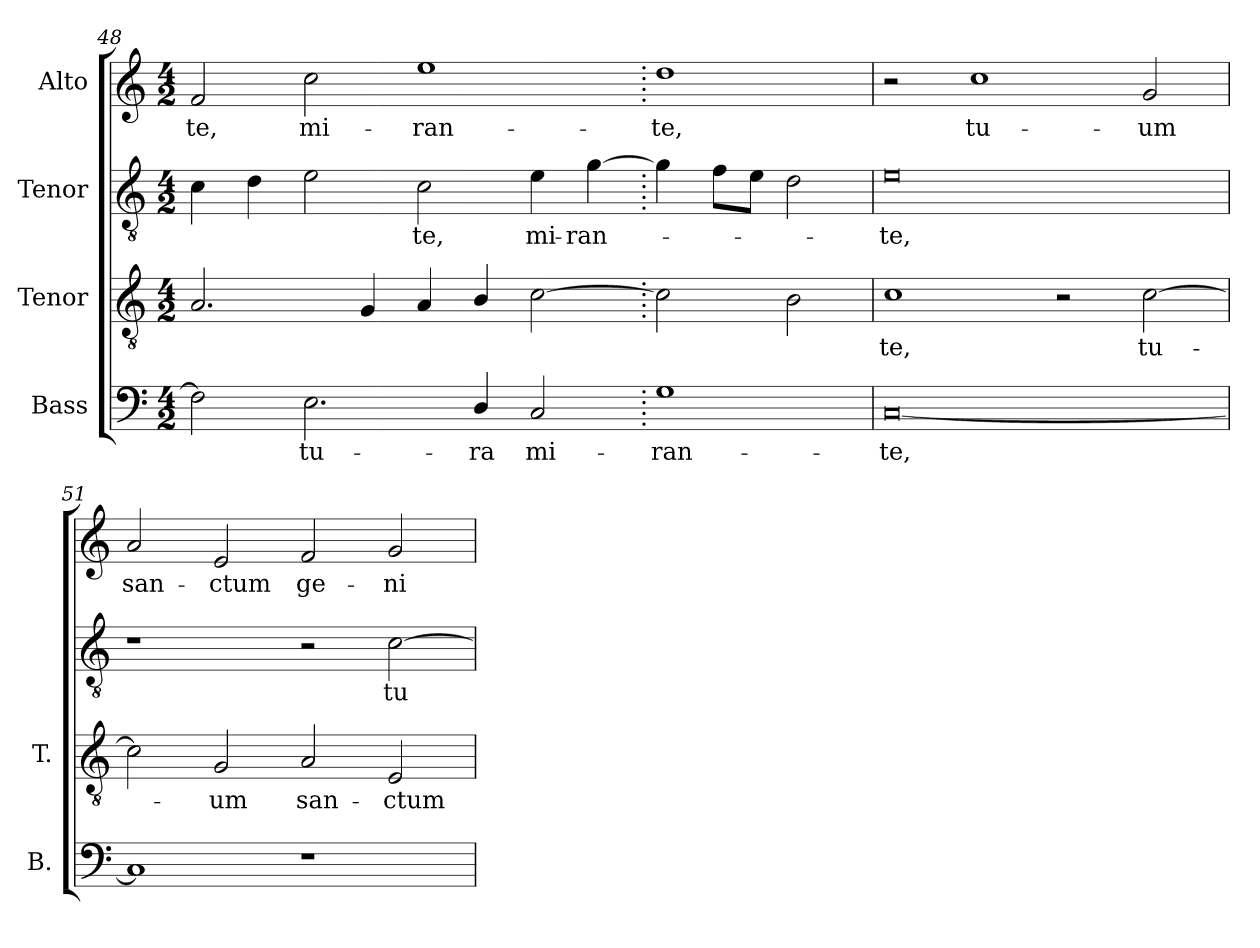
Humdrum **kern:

**kern	**text	**kern	**text	**kern	**text	**kern	**text
*part4	*part4	*part3	*part3	*part2	*part2	*part1	*part1
*staff4	*staff4	*staff3	*staff3	*staff2	*staff2	*staff1	*staff1
*I"Bass	*	*I"Tenor	*	*I"Tenor	*	*I"Alto	*
*I'B.	*	*I'T.	*	*	*	*	*
*clefF4	*	*clefGv2	*	*clefGv2	*	*clefG2	*
*	*	*ITrd7c12	*	*ITrd7c12	*	*	*
*k[]	*	*k[]	*	*k[]	*	*k[]	*
*C:	*	*C:	*	*C:	*	*C:	*
*M4/2	*	*M4/2	*	*M4/2	*	*M4/2	*
=48	=48	=48	=48	=48	=48	=48	=48
!	!	!	!	!	!	!	!LO:LY:b:color=#000000
2Fi\]	.	2.AAi/	.	4Ci\	.	2fi/	-te,
.	.	.	.	4Di\	.	.	.
!	!LO:LY:b:color=#000000	!	!	!	!	!	!
!	!	!	!	!	!	!	!LO:LY:b:color=#000000
2.Ei\	-tu-	.	.	2Ei\	.	2cci\	mi-
.	.	4GGi/	.	.	.	.	.
!	!	!	!	!	!LO:LY:b:color=#000000	!	!
!	!	!	!	!	!	!	!LO:LY:b:color=#000000
.	.	4AAi/	.	2Ci\	-te,	1eei	-ran-
!	!LO:LY:b:color=#000000	!	!	!	!	!	!
4Di/	-ra	4BBi/	.	.	.	.	.
!	!LO:LY:b:color=#000000	!	!	!	!	!	!
!	!	!	!	!	!LO:LY:b:color=#000000	!	!
2Ci/	mi-	[2Ci\	.	4Ei\	mi-	.	.
!	!	!	!	!	!LO:LY:b:color=#000000	!	!
.	.	.	.	[4Gi\	-ran-	.	.
=49.	=49.	=49.	=49.	=49.	=49.	=49.	=49.
!	!LO:LY:b:color=#000000	!	!	!	!	!	!
!	!	!	!	!	!	!	!LO:LY:b:color=#000000
1Gi	-ran-	2Ci\]	.	4Gi\]	.	1ddi	-te,
.	.	.	.	8Fi\L	.	.	.
.	.	.	.	8Ei\J	.	.	.
.	.	2BBi\	.	2Di\	.	.	.
!!LO:PB:g=z
=50	=50	=50	=50	=50	=50	=50	=50
!	!LO:LY:b:color=#000000	!	!	!	!	!	!
!	!	!	!LO:LY:b:color=#000000	!	!	!	!
!	!	!	!	!	!LO:LY:b:color=#000000	!	!
[0Ci	-te,	1Ci	-te,	0Ei	-te,	2r	.
!	!	!	!	!	!	!	!LO:LY:b:color=#000000
.	.	.	.	.	.	1cci	tu-
.	.	2r	.	.	.	.	.
!	!	!	!LO:LY:b:color=#000000	!	!	!	!
!	!	!	!	!	!	!	!LO:LY:b:color=#000000
.	.	[2Ci\	tu-	.	.	2gi/	-um
=51	=51	=51	=51	=51	=51	=51	=51
!	!	!	!	!	!	!	!LO:LY:b:color=#000000
1Ci]	.	2Ci\]	.	1r	.	2ai/	san-
!	!	!	!LO:LY:b:color=#000000	!	!	!	!
!	!	!	!	!	!	!	!LO:LY:b:color=#000000
.	.	2GGi/	-um	.	.	2ei/	-ctum
!	!	!	!LO:LY:b:color=#000000	!	!	!	!
!	!	!	!	!	!	!	!LO:LY:b:color=#000000
1r	.	2AAi/	san-	2r	.	2fi/	ge-
!	!	!	!LO:LY:b:color=#000000	!	!	!	!
!	!	!	!	!	!LO:LY:b:color=#000000	!	!
!	!	!	!	!	!	!	!LO:LY:b:color=#000000
.	.	2EEi/	-ctum	[2Ci\	tu-	2gi/	-ni-
=	=	=	=	=	=	=	=
*-	*-	*-	*-	*-	*-	*-	*-
